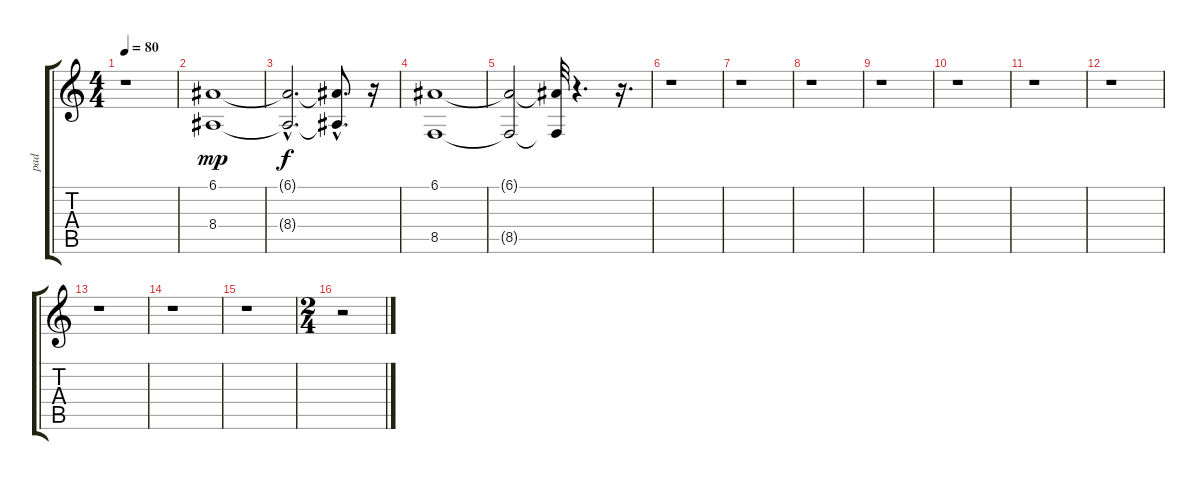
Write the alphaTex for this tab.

\track ("pad" "pad") {instrument pad2warm}
\staff {score tabs}
\tuning (E4 B3 G3 D3 A2 E2) {hide}
\ts (4 4)
\tempo 80
\clef g2
\ks c
r.1{dy mp instrument pad2warm} |
(6.1 8.4).1 |
(6.1{hac t} 8.4{hac t}).2{d dy f} (6.1{t} 8.4{hac t}).8{d} r.16 |
(6.1 8.5).1 |
(6.1{t} 8.5{t}).2 (6.1{t} 8.5{t}).32 r.4{d} r.16{d} |
r.1 |
r.1 |
r.1 |
r.1 |
r.1 |
r.1 |
r.1 |
r.1 |
r.1 |
r.1 |
\ts (2 4)
r.2
